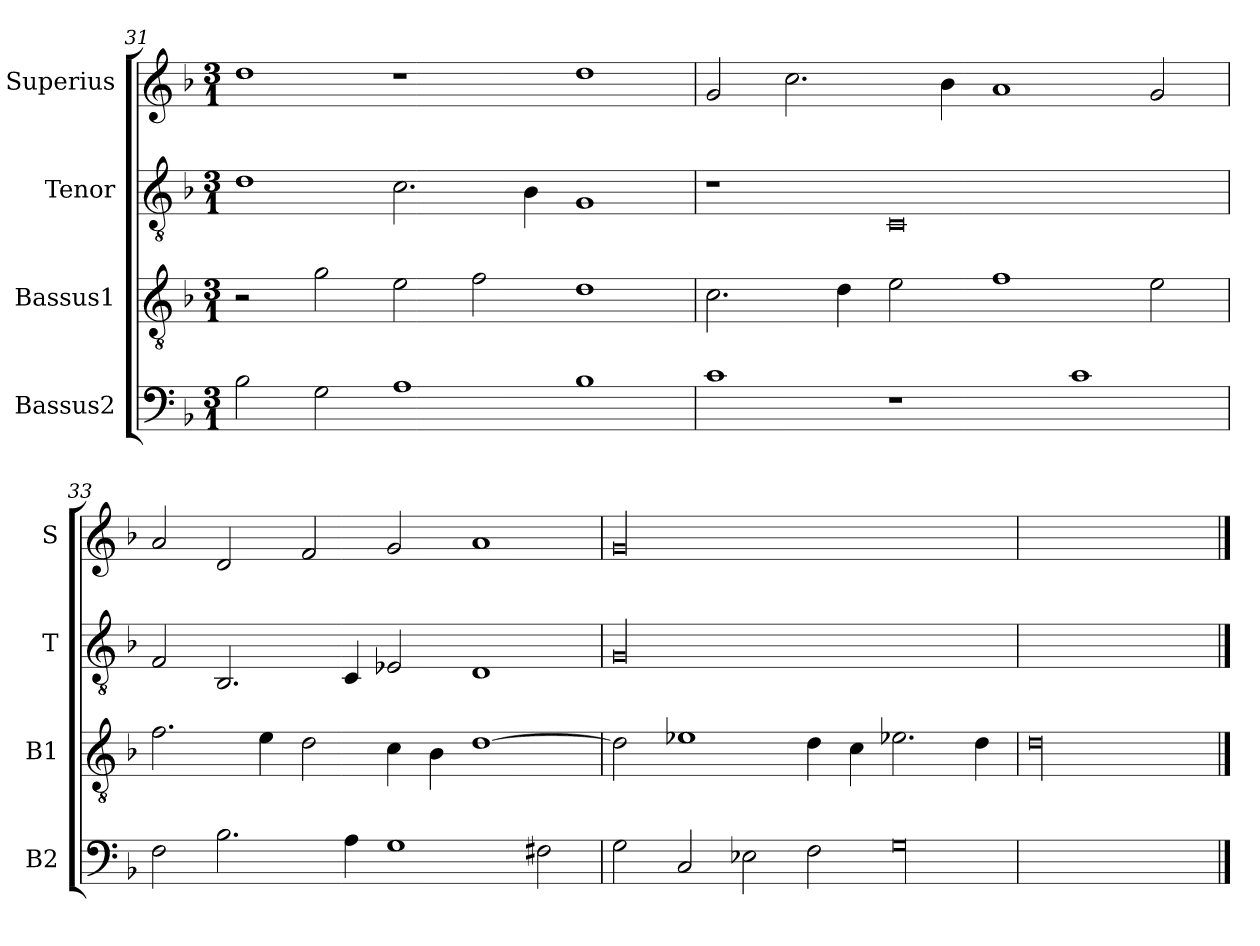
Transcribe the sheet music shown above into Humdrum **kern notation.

**kern	**kern	**kern	**kern
*part4	*part3	*part2	*part1
*staff4	*staff3	*staff2	*staff1
*I"Bassus2	*I"Bassus1	*I"Tenor	*I"Superius
*I'B2	*I'B1	*I'T	*I'S
*clefF4	*clefGv2	*clefGv2	*clefG2
*k[b-]	*k[b-]	*k[b-]	*k[b-]
*M3/1	*M3/1	*M3/1	*M3/1
=31	=31	=31	=31
2B-\	2r	1d	1dd
2G\	2g\	.	.
1A	2e\	2.c\	1r
.	2f\	.	.
.	.	4B-\	.
1B-	1d	1G	1dd
=32	=32	=32	=32
1c	2.c\	1r	2g/
.	.	.	2.cc\
.	4d\	.	.
1r	2e\	0C	.
.	.	.	4b-\
.	1f	.	1a
1c	.	.	.
.	2e\	.	2g/
=33	=33	=33	=33
2F\	2.f\	2F/	2a/
2.B-\	.	2.BB-/	2d/
.	4e\	.	.
.	2d\	.	2f/
4A\	.	4C/	.
1G	4c\	2E-X/	2g/
.	4B-\	.	.
.	[1d	1D	1a
2F#X\	.	.	.
=34	=34	=34	=34
!	!	!LO:N:vis=00	!LO:N:vis=00
2G\	2d\]	0.G	0.g
2C/	1e-X	.	.
2E-X\	.	.	.
2F\	4d\	.	.
.	4c\	.	.
!LO:N:vis=00	!	!	!
1G	2.e-X\	.	.
.	4d\	.	.
=35	=35	=35	=35
!	!LO:N:vis=00	!	!
0.Gyy	0.d	0.Gyy	0.gyy
==	==	==	==
*-	*-	*-	*-
